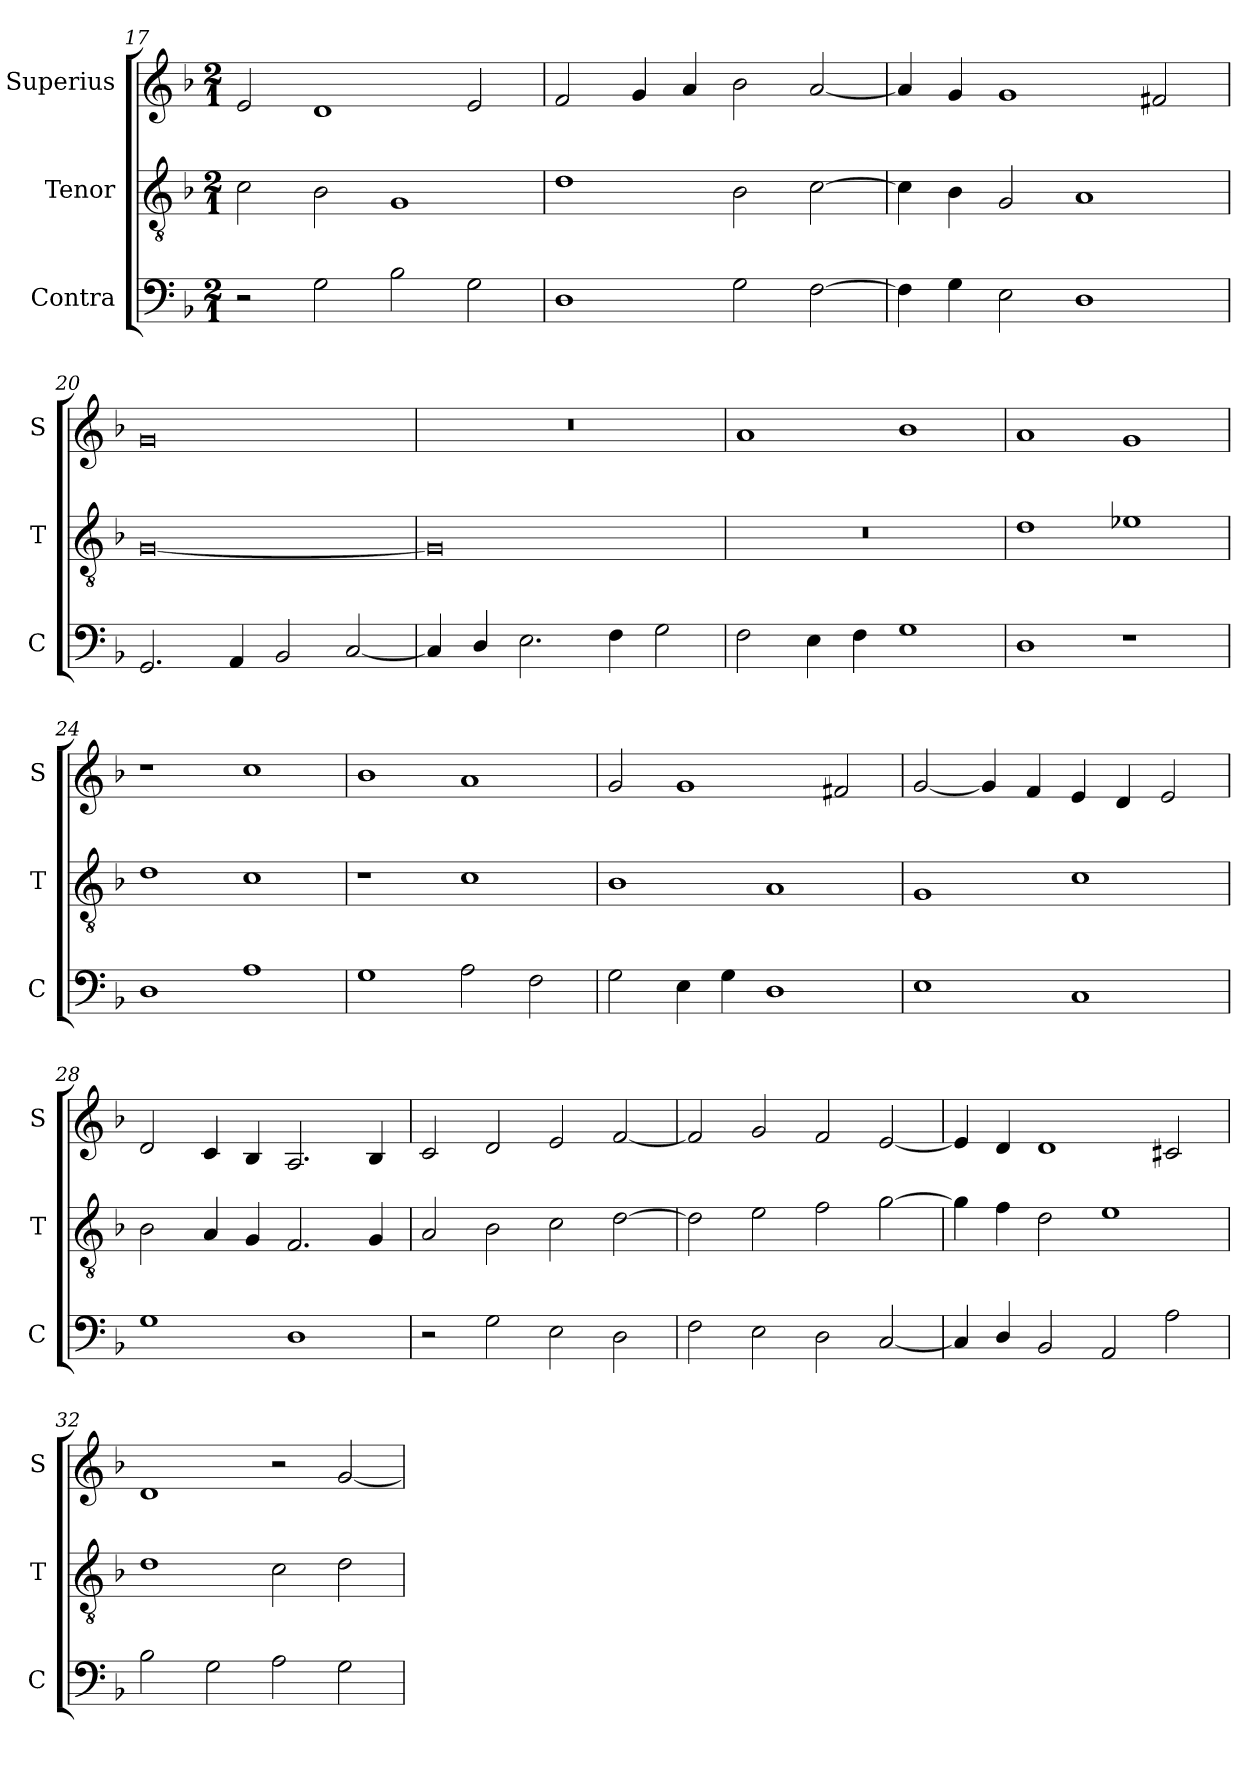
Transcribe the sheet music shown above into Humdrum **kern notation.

**kern	**kern	**kern
*part3	*part2	*part1
*staff3	*staff2	*staff1
*I"Contra	*I"Tenor	*I"Superius
*I'C	*I'T	*I'S
*clefF4	*clefGv2	*clefG2
*k[b-]	*k[b-]	*k[b-]
*M2/1	*M2/1	*M2/1
=17	=17	=17
2r	2c\	2e/
2G\	2B-\	1d/
2B-\	1G/	.
2G\	.	2e/
=18	=18	=18
1D\	1d\	2f/
.	.	4g/
.	.	4a/
2G\	2B-\	2b-\
[2F\	[2c\	[2a/
=19	=19	=19
4F\]	4c\]	4a/]
4G\	4B-\	4g/
2E\	2G/	1g/
1D\	1A/	.
.	.	2f#X/
=20	=20	=20
2.GG/	[0G	0g
4AA/	.	.
2BB-/	.	.
[2C/	.	.
=21	=21	=21
4C/]	0G]	0r
4D/	.	.
2.E\	.	.
4F\	.	.
2G\	.	.
=22	=22	=22
2F\	0r	1a/
4E\	.	.
4F\	.	.
1G\	.	1b-\
=23	=23	=23
1D\	1d\	1a/
1r	1e-X\	1g/
=24	=24	=24
1D\	1d\	1r
1A\	1c\	1cc\
=25	=25	=25
1G\	1r	1b-\
2A\	1c\	1a/
2F\	.	.
=26	=26	=26
2G\	1B-\	2g/
4E\	.	1g/
4G\	.	.
1D\	1A/	.
.	.	2f#X/
=27	=27	=27
1E\	1G/	[2g/
.	.	4g/]
.	.	4f/
1C/	1c\	4e/
.	.	4d/
.	.	2e/
=28	=28	=28
1G\	2B-\	2d/
.	4A/	4c/
.	4G/	4B-/
1D\	2.F/	2.A/
.	4G/	4B-/
=29	=29	=29
2r	2A/	2c/
2G\	2B-\	2d/
2E\	2c\	2e/
2D\	[2d\	[2f/
=30	=30	=30
2F\	2d\]	2f/]
2E\	2e\	2g/
2D\	2f\	2f/
[2C/	[2g\	[2e/
=31	=31	=31
4C/]	4g\]	4e/]
4D/	4f\	4d/
2BB-/	2d\	1d/
2AA/	1e\	.
2A\	.	2c#X/
=32	=32	=32
2B-\	1d\	1d/
2G\	.	.
2A\	2c\	2r
2G\	2d\	[2g/
=	=	=
*-	*-	*-
